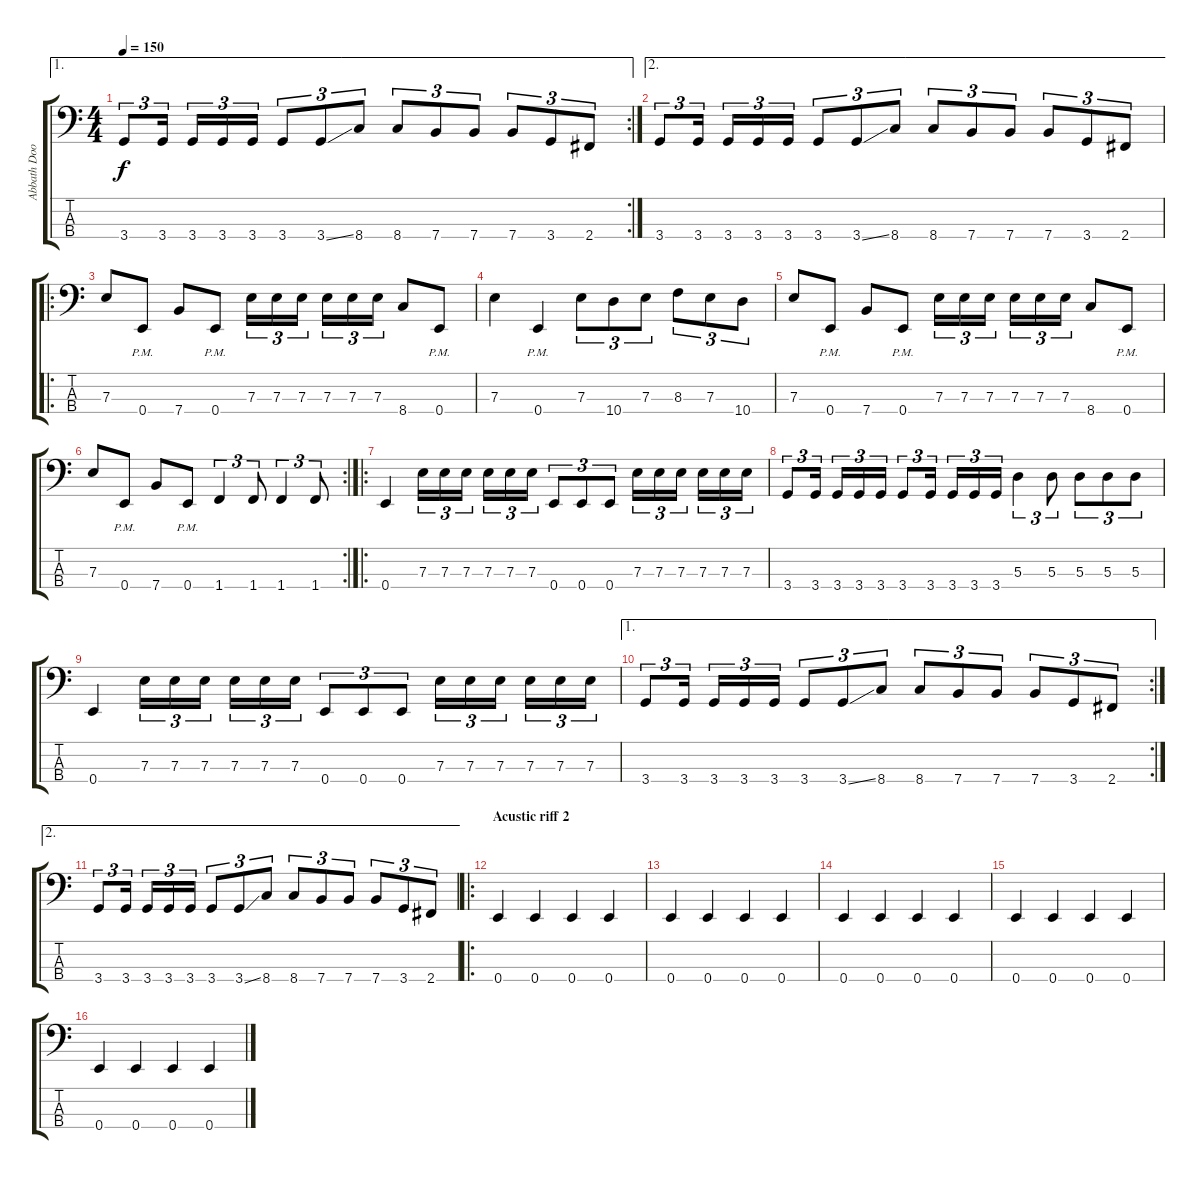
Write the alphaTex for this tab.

\track ("Abbath Doom Occulta (Bass)" "Abbath Doo") {instrument electricbasspick}
\staff {score tabs}
\tuning (G2 D2 A1 E1) {hide}
\ae 1
\rc 2
\ts (4 4)
\tempo 150
\clef f4
\ks c
3.4.8{tu (3 2) dy f} 3.4.16{tu (3 2)} 3.4.16{tu (3 2)} 3.4.16{tu (3 2)} 3.4.16{tu (3 2)} 3.4.8{tu (3 2)} 3.4{ss}.8{tu (3 2)} 8.4.8{tu (3 2)} 8.4.8{tu (3 2)} 7.4.8{tu (3 2)} 7.4.8{tu (3 2)} 7.4.8{tu (3 2)} 3.4.8{tu (3 2)} 2.4.8{tu (3 2)} |
\ae 2
3.4.8{tu (3 2)} 3.4.16{tu (3 2)} 3.4.16{tu (3 2)} 3.4.16{tu (3 2)} 3.4.16{tu (3 2)} 3.4.8{tu (3 2)} 3.4{ss}.8{tu (3 2)} 8.4.8{tu (3 2)} 8.4.8{tu (3 2)} 7.4.8{tu (3 2)} 7.4.8{tu (3 2)} 7.4.8{tu (3 2)} 3.4.8{tu (3 2)} 2.4.8{tu (3 2)} |
\ro
7.3.8 0.4{pm}.8 7.4.8 0.4{pm}.8 7.3.16{tu (3 2)} 7.3.16{tu (3 2)} 7.3.16{tu (3 2)} 7.3.16{tu (3 2)} 7.3.16{tu (3 2)} 7.3.16{tu (3 2)} 8.4.8 0.4{pm}.8 |
7.3.4 0.4{pm}.4 7.3.8{tu (3 2)} 10.4.8{tu (3 2)} 7.3.8{tu (3 2)} 8.3.8{tu (3 2)} 7.3.8{tu (3 2)} 10.4.8{tu (3 2)} |
7.3.8 0.4{pm}.8 7.4.8 0.4{pm}.8 7.3.16{tu (3 2)} 7.3.16{tu (3 2)} 7.3.16{tu (3 2)} 7.3.16{tu (3 2)} 7.3.16{tu (3 2)} 7.3.16{tu (3 2)} 8.4.8 0.4{pm}.8 |
\rc 2
7.3.8 0.4{pm}.8 7.4.8 0.4{pm}.8 1.4.4{tu (3 2)} 1.4.8{tu (3 2)} 1.4.4{tu (3 2)} 1.4.8{tu (3 2)} |
\ro
0.4.4 7.3.16{tu (3 2)} 7.3.16{tu (3 2)} 7.3.16{tu (3 2)} 7.3.16{tu (3 2)} 7.3.16{tu (3 2)} 7.3.16{tu (3 2)} 0.4.8{tu (3 2)} 0.4.8{tu (3 2)} 0.4.8{tu (3 2)} 7.3.16{tu (3 2)} 7.3.16{tu (3 2)} 7.3.16{tu (3 2)} 7.3.16{tu (3 2)} 7.3.16{tu (3 2)} 7.3.16{tu (3 2)} |
3.4.8{tu (3 2)} 3.4.16{tu (3 2)} 3.4.16{tu (3 2)} 3.4.16{tu (3 2)} 3.4.16{tu (3 2)} 3.4.8{tu (3 2)} 3.4.16{tu (3 2)} 3.4.16{tu (3 2)} 3.4.16{tu (3 2)} 3.4.16{tu (3 2)} 5.3.4{tu (3 2)} 5.3.8{tu (3 2)} 5.3.8{tu (3 2)} 5.3.8{tu (3 2)} 5.3.8{tu (3 2)} |
0.4.4 7.3.16{tu (3 2)} 7.3.16{tu (3 2)} 7.3.16{tu (3 2)} 7.3.16{tu (3 2)} 7.3.16{tu (3 2)} 7.3.16{tu (3 2)} 0.4.8{tu (3 2)} 0.4.8{tu (3 2)} 0.4.8{tu (3 2)} 7.3.16{tu (3 2)} 7.3.16{tu (3 2)} 7.3.16{tu (3 2)} 7.3.16{tu (3 2)} 7.3.16{tu (3 2)} 7.3.16{tu (3 2)} |
\ae 1
\rc 2
3.4.8{tu (3 2)} 3.4.16{tu (3 2)} 3.4.16{tu (3 2)} 3.4.16{tu (3 2)} 3.4.16{tu (3 2)} 3.4.8{tu (3 2)} 3.4{ss}.8{tu (3 2)} 8.4.8{tu (3 2)} 8.4.8{tu (3 2)} 7.4.8{tu (3 2)} 7.4.8{tu (3 2)} 7.4.8{tu (3 2)} 3.4.8{tu (3 2)} 2.4.8{tu (3 2)} |
\ae 2
3.4.8{tu (3 2)} 3.4.16{tu (3 2)} 3.4.16{tu (3 2)} 3.4.16{tu (3 2)} 3.4.16{tu (3 2)} 3.4.8{tu (3 2)} 3.4{ss}.8{tu (3 2)} 8.4.8{tu (3 2)} 8.4.8{tu (3 2)} 7.4.8{tu (3 2)} 7.4.8{tu (3 2)} 7.4.8{tu (3 2)} 3.4.8{tu (3 2)} 2.4.8{tu (3 2)} |
\ro
\section ("" "Acustic riff 2")
0.4.4 0.4.4 0.4.4 0.4.4 |
0.4.4 0.4.4 0.4.4 0.4.4 |
0.4.4 0.4.4 0.4.4 0.4.4 |
0.4.4 0.4.4 0.4.4 0.4.4 |
0.4.4 0.4.4 0.4.4 0.4.4
